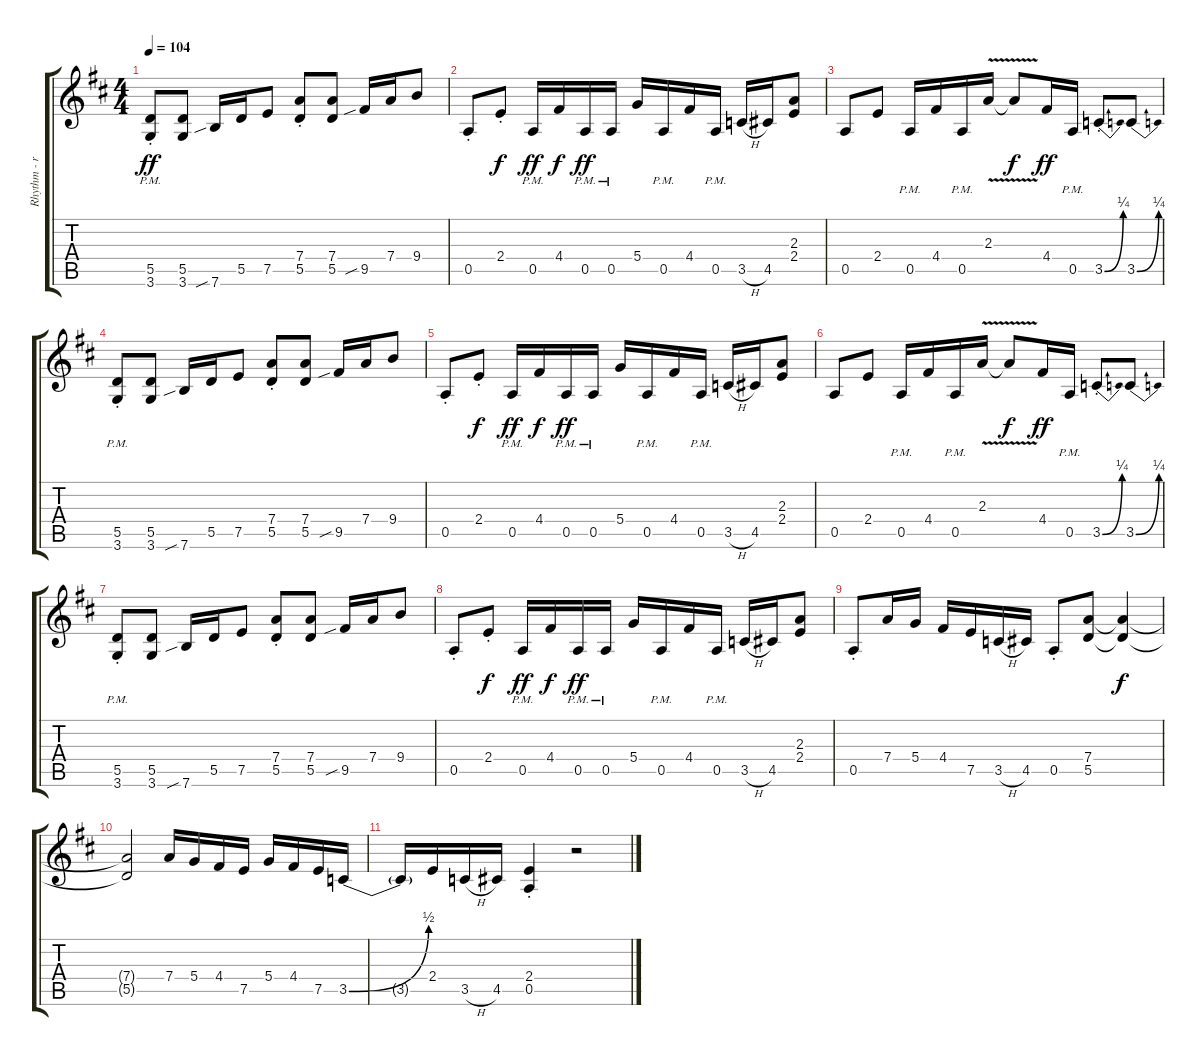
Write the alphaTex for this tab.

\track ("Rhythm - right" "Rhythm - r") {instrument overdrivenguitar}
\staff {score tabs}
\tuning (E4 B3 G3 D3 A2 E2) {hide}
\ts (4 4)
\tempo 104
\clef g2
\ks bminor
(5.5{pm st} 3.6{st}).8{dy ff} (5.5 3.6).8 7.6{sib}.16 5.5.16 7.5.8 (7.4{st} 5.5{st}).8 (7.4 5.5).8 9.5{sib}.16 7.4.16 9.4.8 |
0.5{st}.8 2.4{st}.8{dy f} 0.5{pm}.16{dy ff} 4.4.16{dy f} 0.5{pm}.16{dy ff} 0.5{pm}.16 5.4.16 0.5{pm}.16 4.4.16 0.5{pm}.16 3.5{h}.16 4.5.16 (2.3 2.4).8 |
0.5.8 2.4.8 0.5{pm}.16 4.4.16 0.5{pm}.16 2.3{v}.16 2.3{t}.8{dy f} 4.4.16{dy ff} 0.5{pm}.16 3.5{be (bend 0 0 60 1) st}.8 3.5{be (bend 0 0 60 1)}.8 |
(5.5{pm st} 3.6{st}).8 (5.5 3.6).8 7.6{sib}.16 5.5.16 7.5.8 (7.4{st} 5.5{st}).8 (7.4 5.5).8 9.5{sib}.16 7.4.16 9.4.8 |
0.5{st}.8 2.4{st}.8{dy f} 0.5{pm}.16{dy ff} 4.4.16{dy f} 0.5{pm}.16{dy ff} 0.5{pm}.16 5.4.16 0.5{pm}.16 4.4.16 0.5{pm}.16 3.5{h}.16 4.5.16 (2.3 2.4).8 |
0.5.8 2.4.8 0.5{pm}.16 4.4.16 0.5{pm}.16 2.3{v}.16 2.3{t}.8{dy f} 4.4.16{dy ff} 0.5{pm}.16 3.5{be (bend 0 0 60 1) st}.8 3.5{be (bend 0 0 60 1)}.8 |
(5.5{pm st} 3.6{st}).8 (5.5 3.6).8 7.6{sib}.16 5.5.16 7.5.8 (7.4{st} 5.5{st}).8 (7.4 5.5).8 9.5{sib}.16 7.4.16 9.4.8 |
0.5{st}.8 2.4{st}.8{dy f} 0.5{pm}.16{dy ff} 4.4.16{dy f} 0.5{pm}.16{dy ff} 0.5{pm}.16 5.4.16 0.5{pm}.16 4.4.16 0.5{pm}.16 3.5{h}.16 4.5.16 (2.3 2.4).8 |
0.5{st}.8 7.4.16 5.4.16 4.4.16 7.5.16 3.5{h}.16 4.5.16 0.5{st}.8 (7.4 5.5).8 (7.4{t} 5.5{t}).4{dy f} |
(7.4{t} 5.5{t}).2 7.4.16 5.4.16 4.4.16 7.5.16 5.4.16 4.4.16 7.5.16 3.5{be (bend 0 0 60 2)}.16 |
3.5{t}.16 2.4.16 3.5{h}.16 4.5.16 (2.4{st} 0.5{st}).4 r.2
